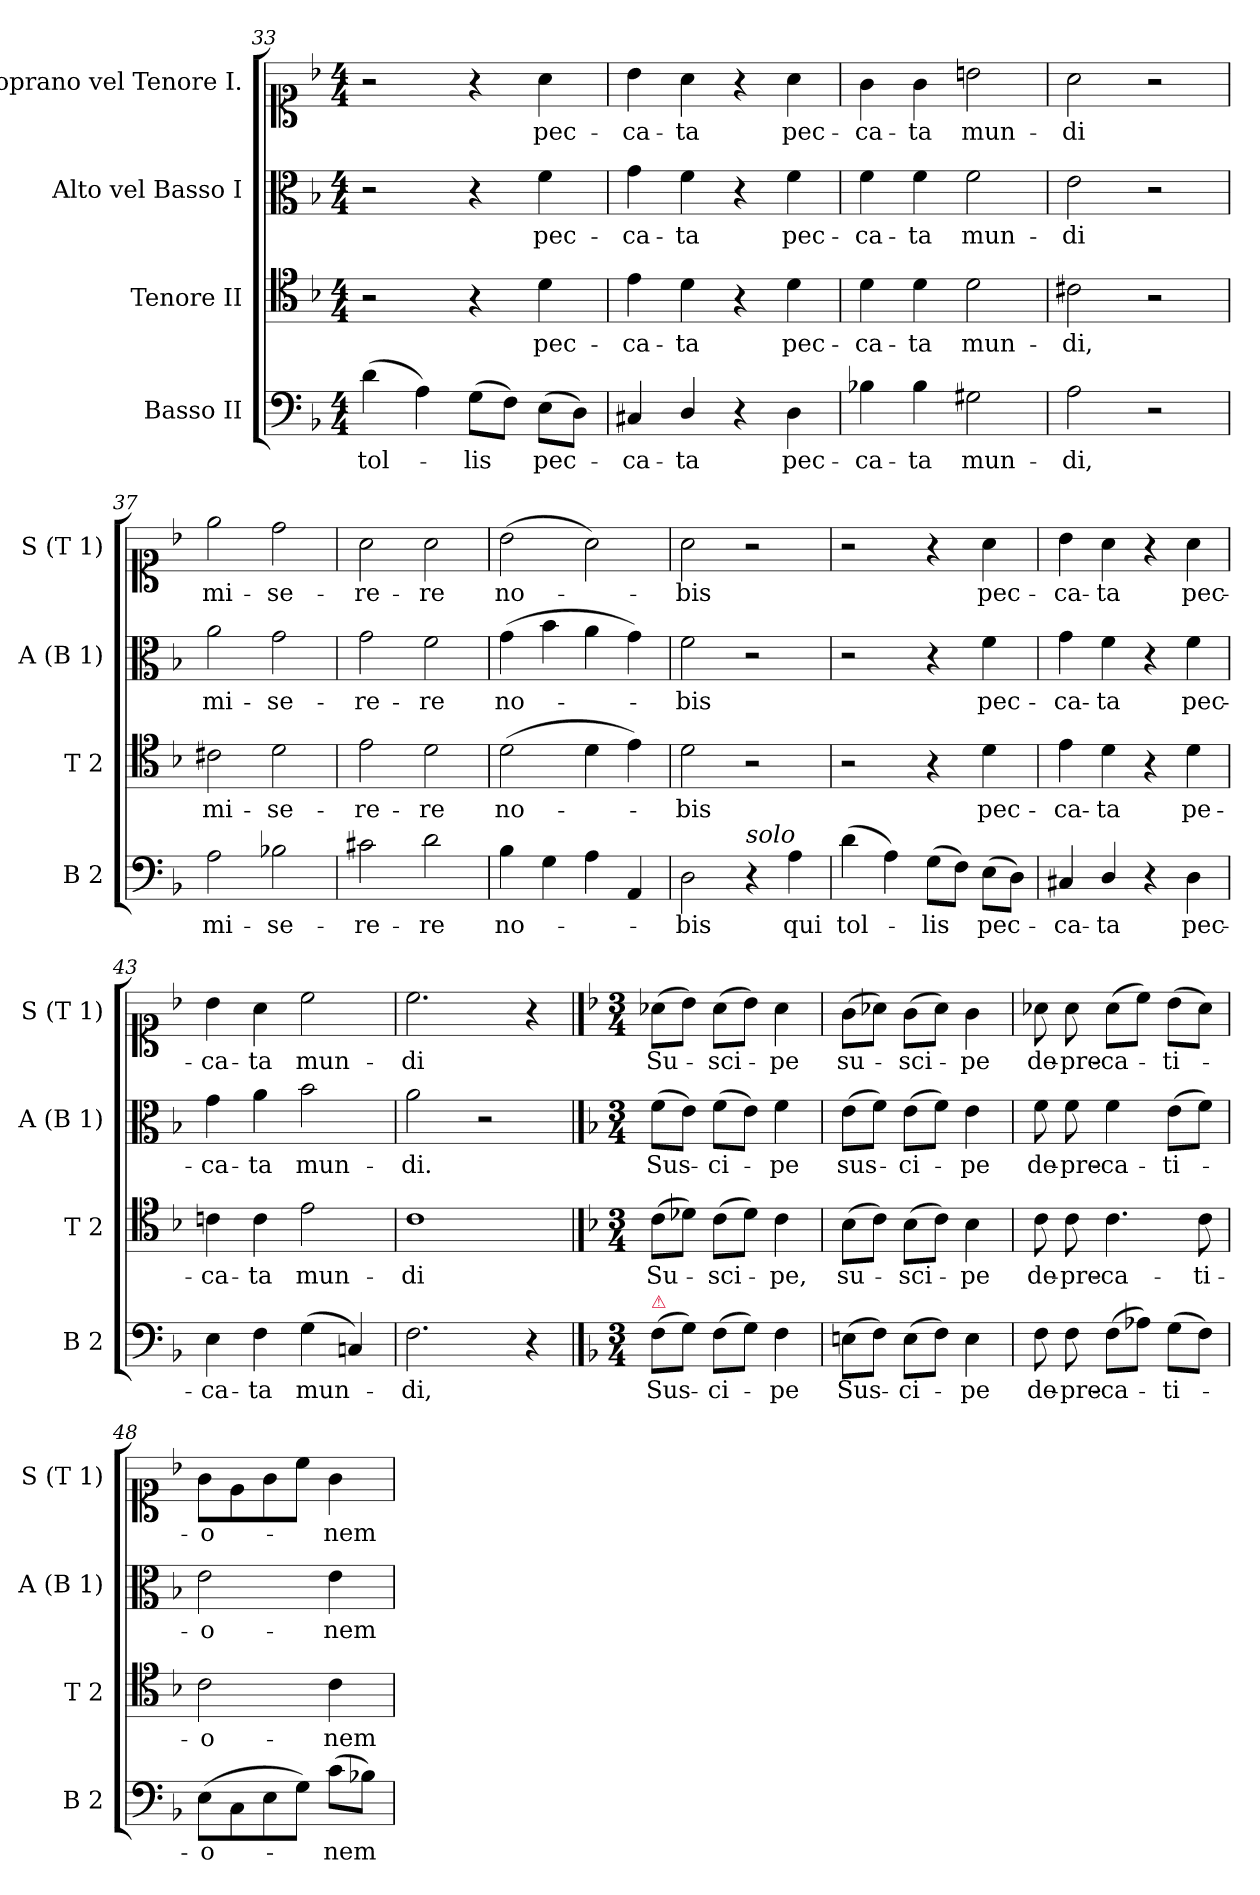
**kern	**text	**kern	**text	**kern	**text	**kern	**text
*part4	*part4	*part3	*part3	*part2	*part2	*part1	*part1
*staff4	*staff4	*staff3	*staff3	*staff2	*staff2	*staff1	*staff1
*I"Basso II	*	*I"Tenore II	*	*I"Alto vel Basso I	*	*I"Soprano vel Tenore I.	*
*I'B 2	*	*I'T 2	*	*I'A (B 1)	*	*I'S (T 1)	*
*clefF4	*	*clefC4	*	*clefC3	*	*clefC1	*
*k[b-]	*	*k[b-]	*	*k[b-]	*	*k[b-]	*
*M4/4	*	*M4/4	*	*M4/4	*	*M4/4	*
=33	=33	=33	=33	=33	=33	=33	=33
(>4d\	tol-	2r	.	2r	.	2r	.
4A\)	.	.	.	.	.	.	.
(8G\L	-lis	4r	.	4r	.	4r	.
8F\J)	.	.	.	.	.	.	.
(8E\L	pec-	4d\	pec-	4f\	pec-	4a\	pec-
8D\J)	.	.	.	.	.	.	.
=34	=34	=34	=34	=34	=34	=34	=34
4C#X/	-ca-	4e\	-ca-	4g\	-ca-	4b-\	-ca-
4D/	-ta	4d\	-ta	4f\	-ta	4a\	-ta
4r	.	4r	.	4r	.	4r	.
4D\	pec-	4d\	pec-	4f\	pec-	4a\	pec-
=35	=35	=35	=35	=35	=35	=35	=35
4B-X\	ca-	4d\	-ca-	4f\	-ca-	4g\	-ca-
4B-\	-ta	4d\	-ta	4f\	-ta	4g\	-ta
2G#X\	mun-	2d\	mun-	2f\	mun-	2bn\	mun-
=36	=36	=36	=36	=36	=36	=36	=36
2A\	-di,	2c#X\	-di,	2e\	-di	2a\	-di
2r	.	2r	.	2r	.	2r	.
=37	=37	=37	=37	=37	=37	=37	=37
2A\	mi-	2c#X\	mi-	2a\	mi-	2ee\	mi-
2B-X\	-se-	2d\	-se-	2g\	-se-	2dd\	-se-
=38	=38	=38	=38	=38	=38	=38	=38
2c#X\	-re-	2e\	-re-	2g\	-re-	2a\	-re-
2d\	-re	2d\	-re	2f\	-re	2a\	-re
=39	=39	=39	=39	=39	=39	=39	=39
4B-\	no-	(>2d\	no-	(>4g\	no-	(>2b-\	no-
4G\	.	.	.	4b-\	.	.	.
4A\	.	4d\	.	4a\	.	2a\)	.
4AA/	.	4e\)	.	4g\)	.	.	.
=40	=40	=40	=40	=40	=40	=40	=40
2D\	-bis	2d\	-bis	2f\	bis	2a\	-bis
!LO:TX:a:i:t=solo	!	!	!	!	!	!	!
4r	.	2r	.	2r	.	2r	.
4A\	qui	.	.	.	.	.	.
=41	=41	=41	=41	=41	=41	=41	=41
(>4d\	tol-	2r	.	2r	.	2r	.
4A\)	.	.	.	.	.	.	.
(>8G\L	-lis	4r	.	4r	.	4r	.
8F\J)	.	.	.	.	.	.	.
(>8E\L	pec-	4d\	pec-	4f\	pec-	4a\	pec-
8D\J)	.	.	.	.	.	.	.
=42	=42	=42	=42	=42	=42	=42	=42
4C#X/	-ca-	4e\	-ca-	4g\	-ca-	4b-\	-ca-
4D/	-ta	4d\	-ta	4f\	-ta	4a\	-ta
4r	.	4r	.	4r	.	4r	.
4D\	pec-	4d\	pe[c]-	4f\	pec-	4a\	pec-
=43	=43	=43	=43	=43	=43	=43	=43
4E\	-ca-	4cn\	-ca-	4g\	-ca-	4b-\	-ca-
4F\	-ta	4c\	-ta	4a\	-ta	4a\	-ta
(>4G\	mun-	2e\	mun-	2b-\	mun-	2cc\	mun-
4Cn/)	.	.	.	.	.	.	.
=44	=44	=44	=44	=44	=44	=44	=44
2.F\	-di,	1c	-di	2a\	-di.	2.cc\	-di
.	.	.	.	2r	.	.	.
4r	.	.	.	.	.	4r	.
==45	==45	==45	==45	==45	==45	==45	==45
*k[b-]	*	*	*	*	*	*	*
*M3/4	*	*M3/4	*	*M3/4	*	*M3/4	*
!LO:TX:a:color=crimson:t=⚠	!	!	!	!	!	!	!
(>8F\L	Sus-	(>8c\L	Su-	(>8f\L	Sus-	(>8a-X\L	Su-
8G\J)	.	8d-X\J)	.	8e\J)	.	8b-\J)	.
(>8F\L	-ci-	(>8c\L	-sci-	(>8f\L	-ci-	(>8a-\L	-sci-
8G\J)	.	8d-\J)	.	8e\J)	.	8b-\J)	.
4F\	-pe	4c\	-pe,	4f\	-pe	4a-\	-pe
=46	=46	=46	=46	=46	=46	=46	=46
(>8En\L	Sus-	(>8B-\L	su-	(>8e\L	sus-	(>8g\L	su-
8F\J)	.	8c\J)	.	8f\J)	.	8a-X\J)	.
(>8E\L	-ci-	(>8B-\L	-sci-	(>8e\L	-ci-	(>8g\L	-sci-
8F\J)	.	8c\J)	.	8f\J)	.	8a-\J)	.
4E\	-pe	4B-\	-pe	4e\	-pe	4g\	-pe
=47	=47	=47	=47	=47	=47	=47	=47
8F\	de-	8c\	de-	8f\	de-	8a-X\	de-
8F\	-pre-	8c\	-pre-	8f\	-pre-	8a-\	-pre-
(>8F\L	-ca-	4.c\	-ca-	4f\	-ca-	(>8a-\L	-ca-
8A-X\J)	.	.	.	.	.	8cc\J)	.
(>8G\L	-ti-	.	.	(>8e\L	-ti-	(>8b-\L	-ti-
8F\J)	.	8c\	-ti-	8f\J)	.	8a-\J)	.
=48	=48	=48	=48	=48	=48	=48	=48
(>8E\L	-o-	2c\	-o-	2e\	-o-	8g\L	-o-
8C\	.	.	.	.	.	8e\	.
8E\	.	.	.	.	.	8g\	.
8G\J)	.	.	.	.	.	8cc\J	.
(>8c\L	-nem	4c\	-nem	4e\	-nem	4g\	-nem
8B-X\J)	.	.	.	.	.	.	.
=	=	=	=	=	=	=	=
*-	*-	*-	*-	*-	*-	*-	*-
